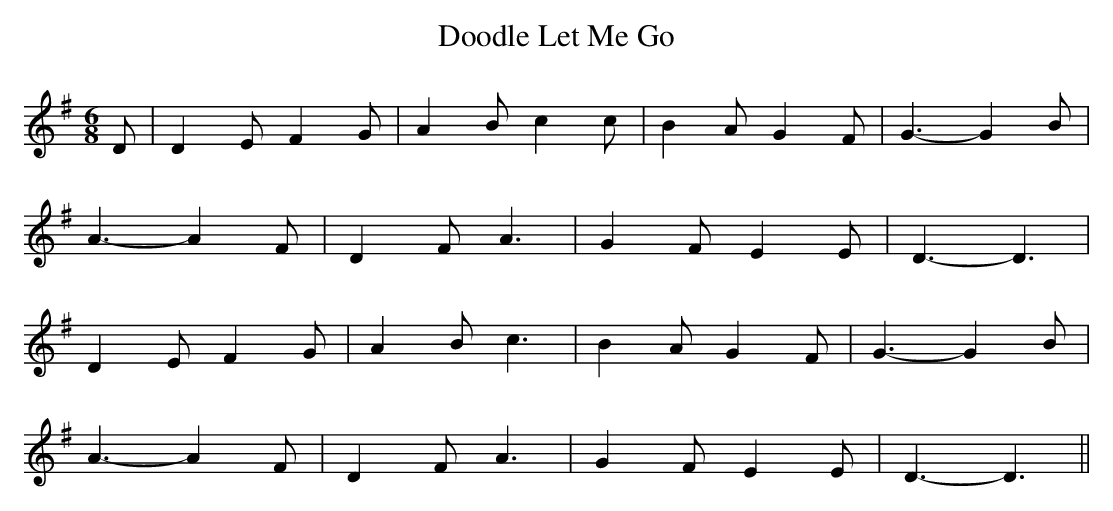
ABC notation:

X:1
T:Doodle Let Me Go
M:6/8
L:1/8
K:D Mix % 1 Sharp
D|\
D2E F2G|A2B c2c|B2A G2F|G3-G2B|
A3- A2F|D2F A3 |G2F E2E|D3-D3 |
D2E F2G|A2B c3 |B2A G2F|G3-G2B|
A3- A2F|D2F A3 |G2F E2E|D3-D3 ||
